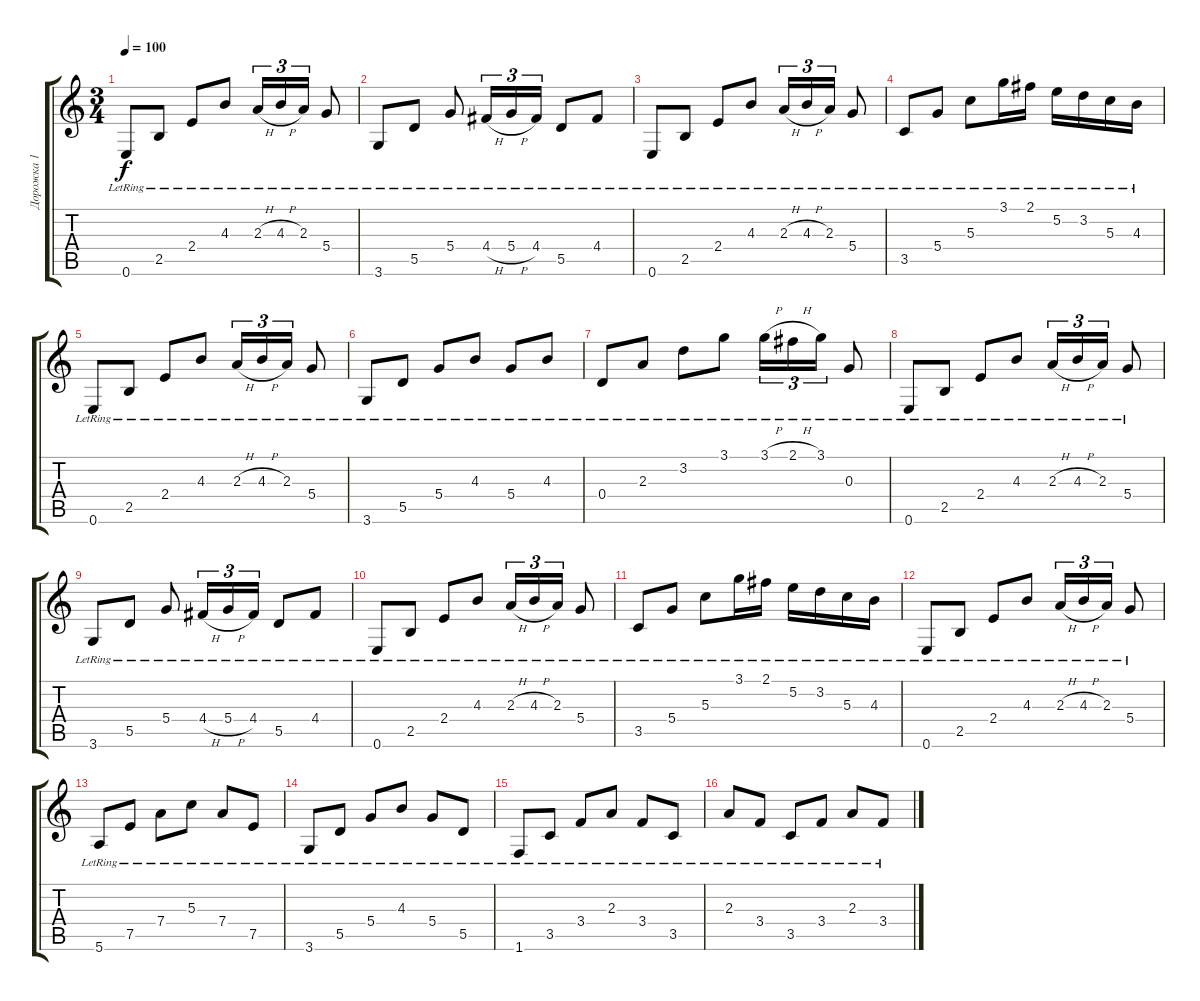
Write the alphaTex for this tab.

\track ("Дорожка 1" "Дорожка 1") {instrument electricguitarclean}
\staff {score tabs}
\tuning (E4 B3 G3 D3 A2 E2) {hide}
\ts (3 4)
\tempo 100
\clef g2
\ks c
0.6{lr}.8{dy f} 2.5{lr}.8 2.4{lr}.8 4.3{lr}.8 2.3{h lr}.16{tu (3 2)} 4.3{h lr}.16{tu (3 2)} 2.3{lr}.16{tu (3 2)} 5.4{lr}.8 |
3.6{lr}.8 5.5{lr}.8 5.4{lr}.8 4.4{h lr}.16{tu (3 2)} 5.4{h lr}.16{tu (3 2)} 4.4{lr}.16{tu (3 2)} 5.5{lr}.8 4.4{lr}.8 |
0.6{lr}.8 2.5{lr}.8 2.4{lr}.8 4.3{lr}.8 2.3{h lr}.16{tu (3 2)} 4.3{h lr}.16{tu (3 2)} 2.3{lr}.16{tu (3 2)} 5.4{lr}.8 |
3.5{lr}.8 5.4{lr}.8 5.3{lr}.8 3.1{lr}.16 2.1{lr}.16 5.2{lr}.16 3.2{lr}.16 5.3{lr}.16 4.3{lr}.16 |
0.6{lr}.8 2.5{lr}.8 2.4{lr}.8 4.3{lr}.8 2.3{h lr}.16{tu (3 2)} 4.3{h lr}.16{tu (3 2)} 2.3{lr}.16{tu (3 2)} 5.4{lr}.8 |
3.6{lr}.8 5.5{lr}.8 5.4{lr}.8 4.3{lr}.8 5.4{lr}.8 4.3{lr}.8 |
0.4{lr}.8 2.3{lr}.8 3.2{lr}.8 3.1{lr}.8 3.1{h lr}.16{tu (3 2)} 2.1{h lr}.16{tu (3 2)} 3.1{lr}.16{tu (3 2)} 0.3{lr}.8 |
0.6{lr}.8 2.5{lr}.8 2.4{lr}.8 4.3{lr}.8 2.3{h lr}.16{tu (3 2)} 4.3{h lr}.16{tu (3 2)} 2.3{lr}.16{tu (3 2)} 5.4{lr}.8 |
3.6{lr}.8 5.5{lr}.8 5.4{lr}.8 4.4{h lr}.16{tu (3 2)} 5.4{h lr}.16{tu (3 2)} 4.4{lr}.16{tu (3 2)} 5.5{lr}.8 4.4{lr}.8 |
0.6{lr}.8 2.5{lr}.8 2.4{lr}.8 4.3{lr}.8 2.3{h lr}.16{tu (3 2)} 4.3{h lr}.16{tu (3 2)} 2.3{lr}.16{tu (3 2)} 5.4{lr}.8 |
3.5{lr}.8 5.4{lr}.8 5.3{lr}.8 3.1{lr}.16 2.1{lr}.16 5.2{lr}.16 3.2{lr}.16 5.3{lr}.16 4.3{lr}.16 |
0.6{lr}.8 2.5{lr}.8 2.4{lr}.8 4.3{lr}.8 2.3{h lr}.16{tu (3 2)} 4.3{h lr}.16{tu (3 2)} 2.3{lr}.16{tu (3 2)} 5.4{lr}.8 |
5.6{lr}.8 7.5{lr}.8 7.4{lr}.8 5.3{lr}.8 7.4{lr}.8 7.5{lr}.8 |
3.6{lr}.8 5.5{lr}.8 5.4{lr}.8 4.3{lr}.8 5.4{lr}.8 5.5{lr}.8 |
1.6{lr}.8 3.5{lr}.8 3.4{lr}.8 2.3{lr}.8 3.4{lr}.8 3.5{lr}.8 |
2.3{lr}.8 3.4{lr}.8 3.5{lr}.8 3.4{lr}.8 2.3{lr}.8 3.4{lr}.8
